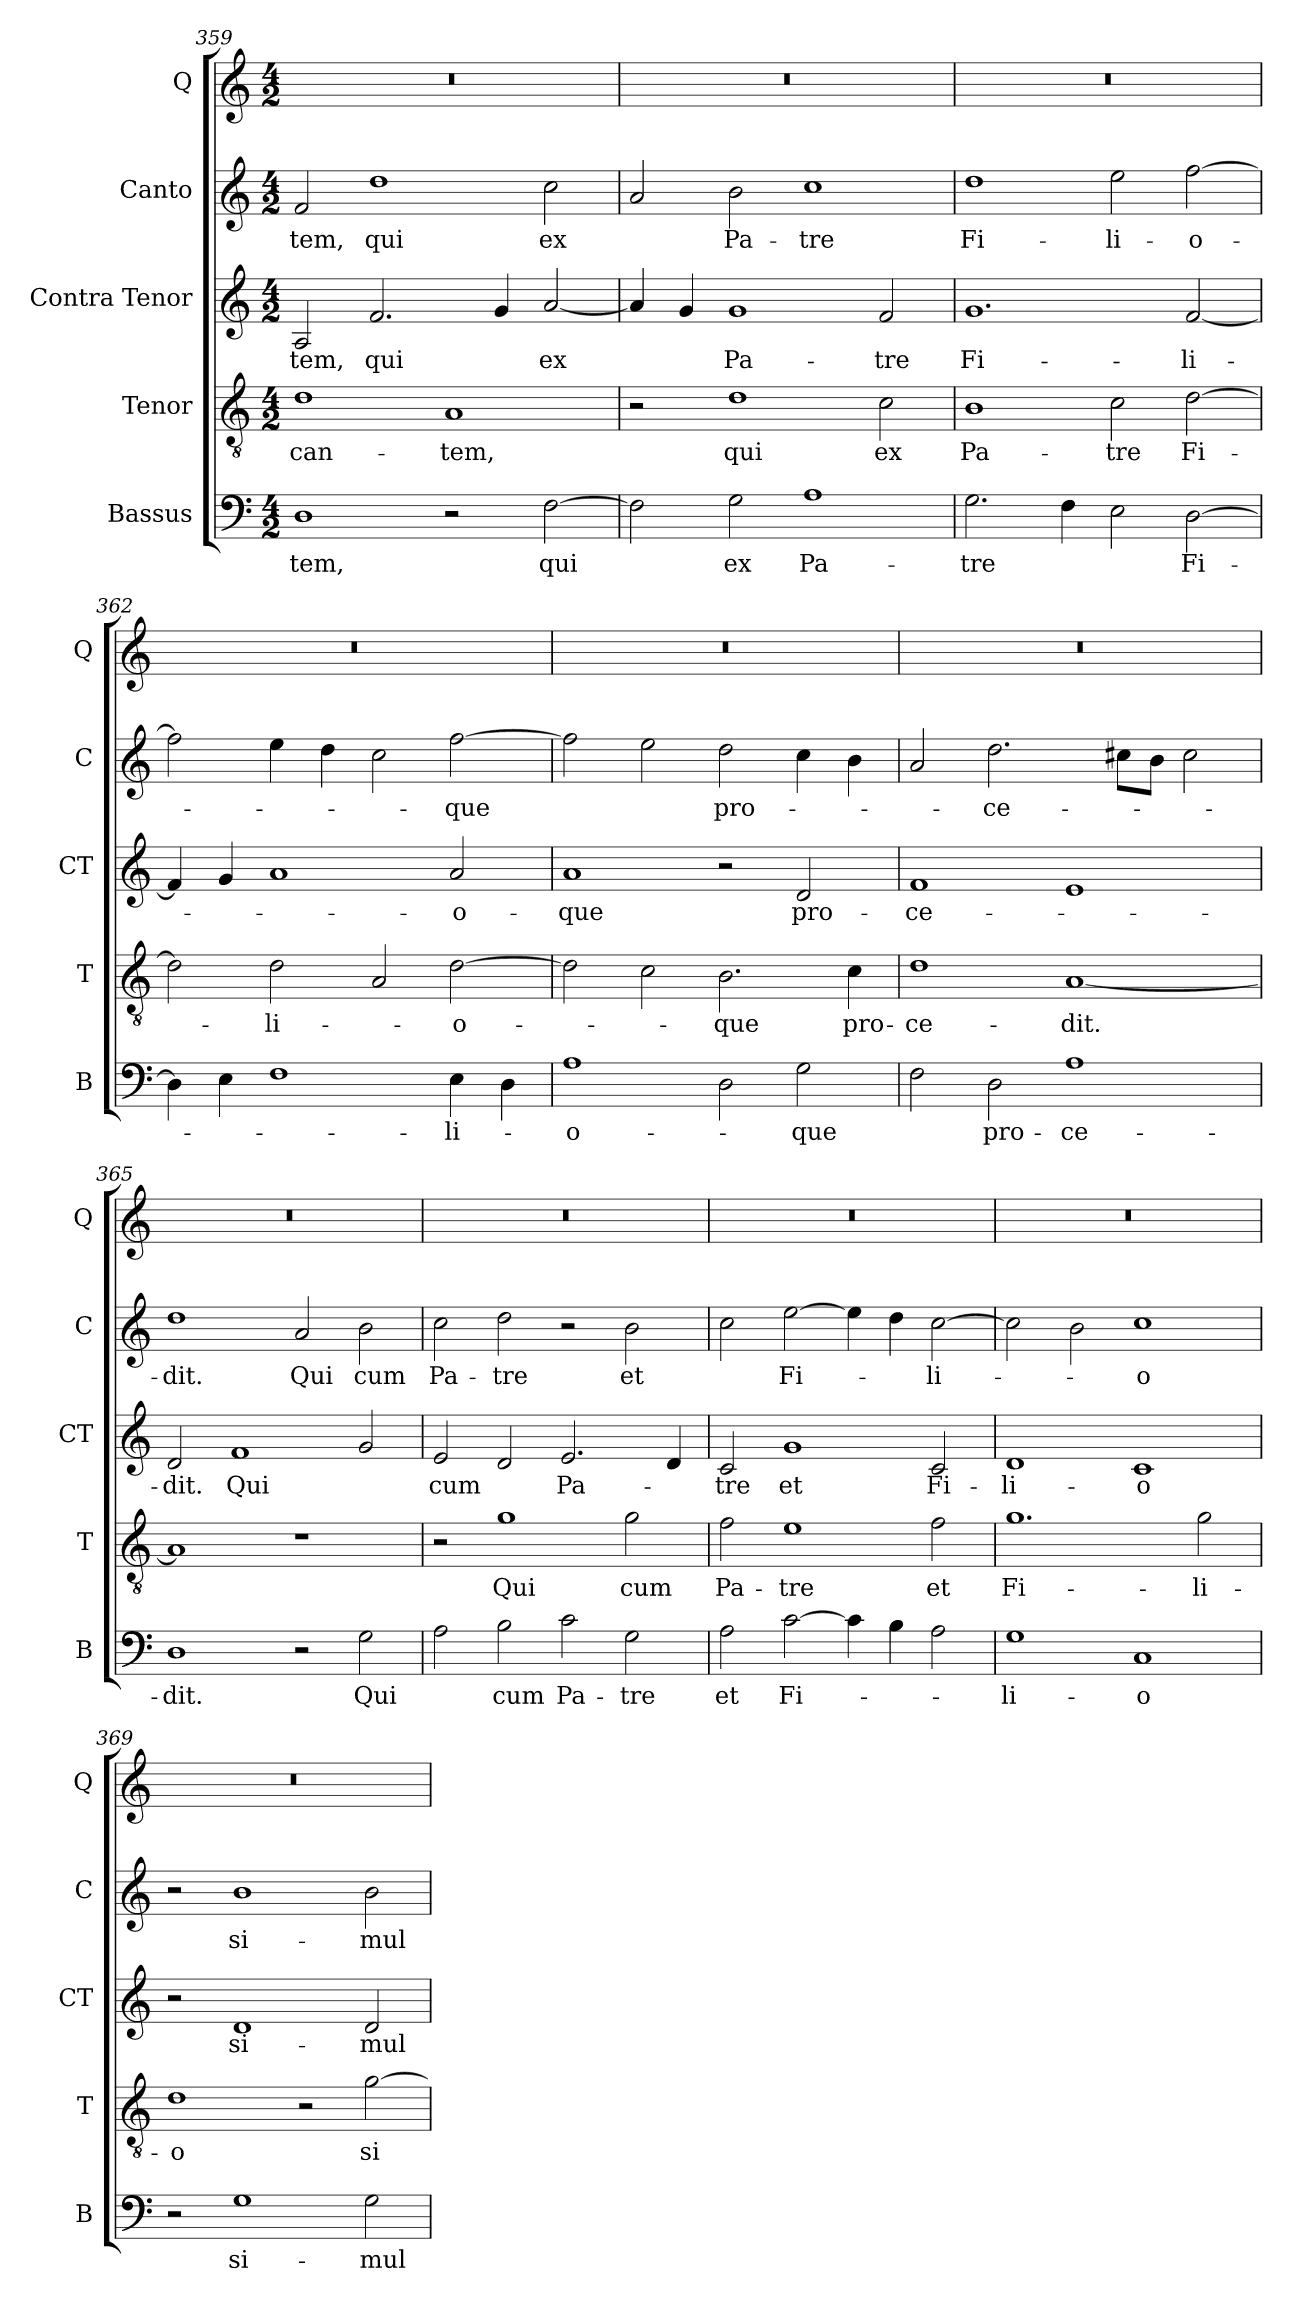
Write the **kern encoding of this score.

**kern	**text	**kern	**text	**kern	**text	**kern	**text	**kern
*part5	*part5	*part4	*part4	*part3	*part3	*part2	*part2	*part1
*staff5	*staff5	*staff4	*staff4	*staff3	*staff3	*staff2	*staff2	*staff1
*I"Bassus	*	*I"Tenor	*	*I"Contra Tenor	*	*I"Canto	*	*I"Q
*I'B	*	*I'T	*	*I'CT	*	*I'C	*	*I'Q
*clefF4	*	*clefGv2	*	*clefG2	*	*clefG2	*	*clefG2
*k[]	*	*k[]	*	*k[]	*	*k[]	*	*k[]
*C:	*	*C:	*	*C:	*	*C:	*	*C:
*M4/2	*	*M4/2	*	*M4/2	*	*M4/2	*	*M4/2
=359	=359	=359	=359	=359	=359	=359	=359	=359
!	!LO:LY:b	!	!	!	!	!	!	!
!	!	!	!LO:LY:b	!	!	!	!	!
!	!	!	!	!	!LO:LY:b	!	!	!
!	!	!	!	!	!	!	!LO:LY:b	!
1D	-tem,	1d	-can-	2A/	-tem,	2f/	-tem,	0r
!	!	!	!	!	!LO:LY:b	!	!	!
!	!	!	!	!	!	!	!LO:LY:b	!
.	.	.	.	2.f/	qui	1dd	qui	.
!	!	!	!LO:LY:b	!	!	!	!	!
2r	.	1A	-tem,	.	.	.	.	.
.	.	.	.	4g/	.	.	.	.
!	!LO:LY:b	!	!	!	!	!	!	!
!	!	!	!	!	!LO:LY:b	!	!	!
!	!	!	!	!	!	!	!LO:LY:b	!
[2F\	qui	.	.	[2a/	ex	2cc\	ex	.
=360	=360	=360	=360	=360	=360	=360	=360	=360
2F\]	.	2r	.	4a/]	.	2a/	.	0r
.	.	.	.	4g/	.	.	.	.
!	!LO:LY:b	!	!	!	!	!	!	!
!	!	!	!LO:LY:b	!	!	!	!	!
!	!	!	!	!	!LO:LY:b	!	!	!
!	!	!	!	!	!	!	!LO:LY:b	!
2G\	ex	1d	qui	1g	Pa-	2b\	Pa-	.
!	!LO:LY:b	!	!	!	!	!	!	!
!	!	!	!	!	!	!	!LO:LY:b	!
1A	Pa-	.	.	.	.	1cc	-tre	.
!	!	!	!LO:LY:b	!	!	!	!	!
!	!	!	!	!	!LO:LY:b	!	!	!
.	.	2c\	ex	2f/	-tre	.	.	.
!!LO:LB:g=z
=361	=361	=361	=361	=361	=361	=361	=361	=361
!	!LO:LY:b	!	!	!	!	!	!	!
!	!	!	!LO:LY:b	!	!	!	!	!
!	!	!	!	!	!LO:LY:b	!	!	!
!	!	!	!	!	!	!	!LO:LY:b	!
2.G\	-tre	1B	Pa-	1.g	Fi-	1dd	Fi-	0r
4F\	.	.	.	.	.	.	.	.
!	!	!	!LO:LY:b	!	!	!	!	!
!	!	!	!	!	!	!	!LO:LY:b	!
2E\	.	2c\	-tre	.	.	2ee\	-li-	.
!	!LO:LY:b	!	!	!	!	!	!	!
!	!	!	!LO:LY:b	!	!	!	!	!
!	!	!	!	!	!LO:LY:b	!	!	!
!	!	!	!	!	!	!	!LO:LY:b	!
[2D\	Fi-	[2d\	Fi-	[2f/	-li-	[2ff\	-o-	.
=362	=362	=362	=362	=362	=362	=362	=362	=362
4D\]	.	2d\]	.	4f/]	.	2ff\]	.	0r
4E\	.	.	.	4g/	.	.	.	.
!	!	!	!LO:LY:b	!	!	!	!	!
1F	.	2d\	-li-	1a	.	4ee\	.	.
.	.	.	.	.	.	4dd\	.	.
.	.	2A/	.	.	.	2cc\	.	.
!	!LO:LY:b	!	!	!	!	!	!	!
!	!	!	!LO:LY:b	!	!	!	!	!
!	!	!	!	!	!LO:LY:b	!	!	!
!	!	!	!	!	!	!	!LO:LY:b	!
4E\	-li-	[2d\	-o-	2a/	-o-	[2ff\	-que	.
4D\	.	.	.	.	.	.	.	.
=363	=363	=363	=363	=363	=363	=363	=363	=363
!	!LO:LY:b	!	!	!	!	!	!	!
!	!	!	!	!	!LO:LY:b	!	!	!
1A	-o-	2d\]	.	1a	-que	2ff\]	.	0r
.	.	2c\	.	.	.	2ee\	.	.
!	!	!	!LO:LY:b	!	!	!	!	!
!	!	!	!	!	!	!	!LO:LY:b	!
2D\	.	2.B\	-que	2r	.	2dd\	pro-	.
!	!LO:LY:b	!	!	!	!	!	!	!
!	!	!	!	!	!LO:LY:b	!	!	!
2G\	-que	.	.	2d/	pro-	4cc\	.	.
!	!	!	!LO:LY:b	!	!	!	!	!
.	.	4c\	pro-	.	.	4b\	.	.
=364	=364	=364	=364	=364	=364	=364	=364	=364
!	!	!	!LO:LY:b	!	!	!	!	!
!	!	!	!	!	!LO:LY:b	!	!	!
2F\	.	1d	-ce-	1f	-ce-	2a/	.	0r
!	!LO:LY:b	!	!	!	!	!	!	!
!	!	!	!	!	!	!	!LO:LY:b	!
2D\	pro-	.	.	.	.	2.dd\	-ce-	.
!	!LO:LY:b	!	!	!	!	!	!	!
!	!	!	!LO:LY:b	!	!	!	!	!
1A	-ce-	[1A	-dit.	1e	.	.	.	.
.	.	.	.	.	.	8cc#X\L	.	.
.	.	.	.	.	.	8b\J	.	.
.	.	.	.	.	.	2cc#\	.	.
=365	=365	=365	=365	=365	=365	=365	=365	=365
!	!LO:LY:b	!	!	!	!	!	!	!
!	!	!	!	!	!LO:LY:b	!	!	!
!	!	!	!	!	!	!	!LO:LY:b	!
1D	-dit.	1A]	.	2d/	-dit.	1dd	-dit.	0r
!	!	!	!	!	!LO:LY:b	!	!	!
.	.	.	.	1f	Qui	.	.	.
!	!	!	!	!	!	!	!LO:LY:b	!
2r	.	1r	.	.	.	2a/	Qui	.
!	!LO:LY:b	!	!	!	!	!	!	!
!	!	!	!	!	!	!	!LO:LY:b	!
2G\	Qui	.	.	2g/	.	2b\	cum	.
!!LO:PB:g=z
=366	=366	=366	=366	=366	=366	=366	=366	=366
!	!	!	!	!	!LO:LY:b	!	!	!
!	!	!	!	!	!	!	!LO:LY:b	!
2A\	.	2r	.	2e/	cum	2cc\	Pa-	0r
!	!LO:LY:b	!	!	!	!	!	!	!
!	!	!	!LO:LY:b	!	!	!	!	!
!	!	!	!	!	!	!	!LO:LY:b	!
2B\	cum	1g	Qui	2d/	.	2dd\	-tre	.
!	!LO:LY:b	!	!	!	!	!	!	!
!	!	!	!	!	!LO:LY:b	!	!	!
2c\	Pa-	.	.	2.e/	Pa-	2r	.	.
!	!LO:LY:b	!	!	!	!	!	!	!
!	!	!	!LO:LY:b	!	!	!	!	!
!	!	!	!	!	!	!	!LO:LY:b	!
2G\	-tre	2g\	cum	.	.	2b\	et	.
.	.	.	.	4d/	.	.	.	.
=367	=367	=367	=367	=367	=367	=367	=367	=367
!	!LO:LY:b	!	!	!	!	!	!	!
!	!	!	!LO:LY:b	!	!	!	!	!
!	!	!	!	!	!LO:LY:b	!	!	!
2A\	et	2f\	Pa-	2c/	-tre	2cc\	.	0r
!	!LO:LY:b	!	!	!	!	!	!	!
!	!	!	!LO:LY:b	!	!	!	!	!
!	!	!	!	!	!LO:LY:b	!	!	!
!	!	!	!	!	!	!	!LO:LY:b	!
[2c\	Fi-	1e	-tre	1g	et	[2ee\	Fi-	.
4c\]	.	.	.	.	.	4ee\]	.	.
4B\	.	.	.	.	.	4dd\	.	.
!	!	!	!LO:LY:b	!	!	!	!	!
!	!	!	!	!	!LO:LY:b	!	!	!
!	!	!	!	!	!	!	!LO:LY:b	!
2A\	.	2f\	et	2c/	Fi-	[2cc\	-li-	.
=368	=368	=368	=368	=368	=368	=368	=368	=368
!	!LO:LY:b	!	!	!	!	!	!	!
!	!	!	!LO:LY:b	!	!	!	!	!
!	!	!	!	!	!LO:LY:b	!	!	!
1G	-li-	1.g	Fi-	1d	-li-	2cc\]	.	0r
.	.	.	.	.	.	2b\	.	.
!	!LO:LY:b	!	!	!	!	!	!	!
!	!	!	!	!	!LO:LY:b	!	!	!
!	!	!	!	!	!	!	!LO:LY:b	!
1C	-o	.	.	1c	-o	1cc	-o	.
!	!	!	!LO:LY:b	!	!	!	!	!
.	.	2g\	-li-	.	.	.	.	.
=369	=369	=369	=369	=369	=369	=369	=369	=369
!	!	!	!LO:LY:b	!	!	!	!	!
2r	.	1d	-o	2r	.	2r	.	0r
!	!LO:LY:b	!	!	!	!	!	!	!
!	!	!	!	!	!LO:LY:b	!	!	!
!	!	!	!	!	!	!	!LO:LY:b	!
1G	si-	.	.	1d	si-	1b	si-	.
.	.	2r	.	.	.	.	.	.
!	!LO:LY:b	!	!	!	!	!	!	!
!	!	!	!LO:LY:b	!	!	!	!	!
!	!	!	!	!	!LO:LY:b	!	!	!
!	!	!	!	!	!	!	!LO:LY:b	!
2G\	-mul	[2g\	si-	2d/	-mul	2b\	-mul	.
=	=	=	=	=	=	=	=	=
*-	*-	*-	*-	*-	*-	*-	*-	*-
